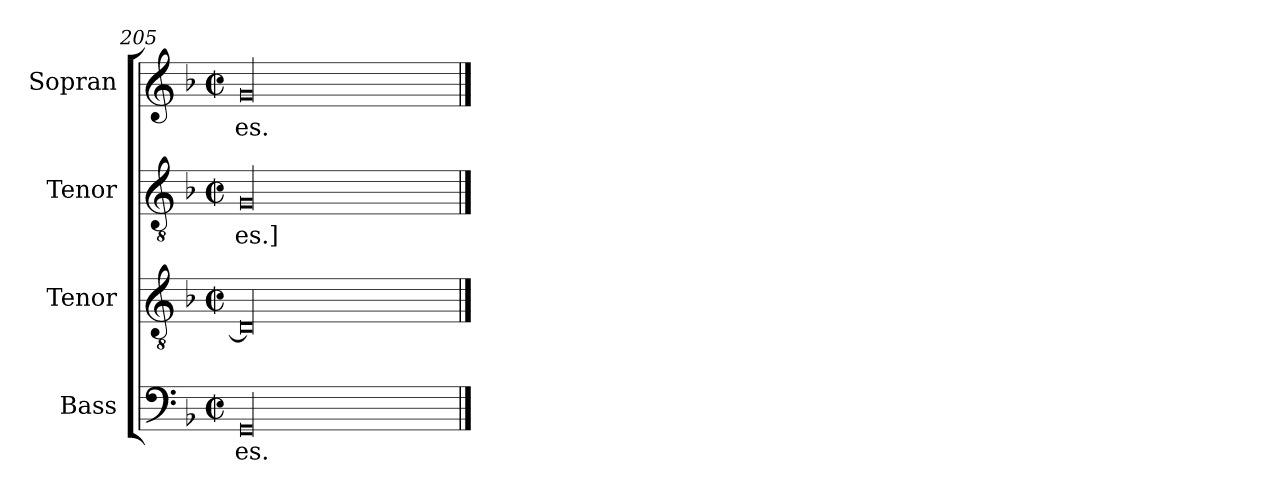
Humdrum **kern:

**kern	**text	**kern	**kern	**text	**kern	**text
*part4	*part4	*part3	*part2	*part2	*part1	*part1
*staff4	*staff4	*staff3	*staff2	*staff2	*staff1	*staff1
*I"Bass	*	*I"Tenor	*I"Tenor	*	*I"Sopran	*
*	*	*I'Tenor	*	*	*	*
*clefF4	*	*clefGv2	*clefGv2	*	*clefG2	*
*	*	*ITrd7c12	*ITrd7c12	*	*	*
*k[b-]	*	*k[b-]	*k[b-]	*	*k[b-]	*
*F:	*	*F:	*F:	*	*F:	*
*M2/2	*	*M2/2	*M2/2	*	*M2/2	*
*met(c|)	*	*met(c|)	*met(c|)	*	*met(c|)	*
=205	=205	=205	=205	=205	=205	=205
!	!LO:LY:b:color=#000000	!	!	!	!	!
!	!	!	!	!LO:LY:b:color=#000000	!	!
!	!	!	!	!	!	!LO:LY:b:color=#000000
00GGi	es.	00DDi]	00GGi	es.]	00gi	es.
==	==	==	==	==	==	==
*-	*-	*-	*-	*-	*-	*-
